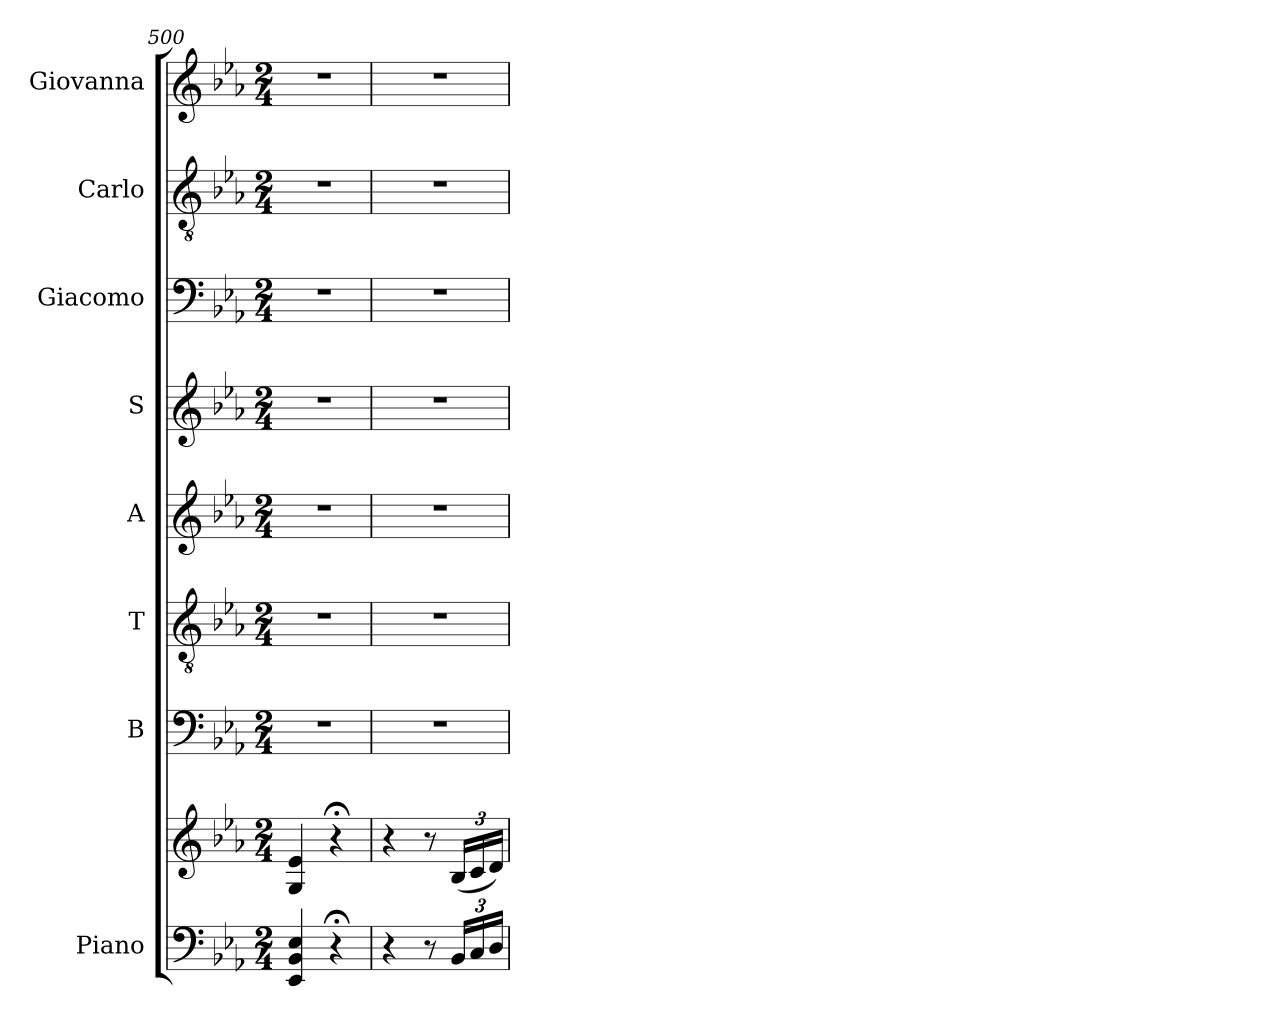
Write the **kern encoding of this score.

**kern	**kern	**kern	**kern	**kern	**kern	**kern	**kern	**kern
*part8	*part8	*part7	*part6	*part5	*part4	*part3	*part2	*part1
*staff9	*staff8	*staff7	*staff6	*staff5	*staff4	*staff3	*staff2	*staff1
*I"Piano	*	*I"B	*I"T	*I"A	*I"S	*I"Giacomo	*I"Carlo	*I"Giovanna
*I'Pno	*	*I'B	*I'T	*I'A	*I'S	*	*	*
*clefF4	*clefG2	*clefF4	*clefGv2	*clefG2	*clefG2	*clefF4	*clefGv2	*clefG2
*k[b-e-a-]	*k[b-e-a-]	*k[b-e-a-]	*k[b-e-a-]	*k[b-e-a-]	*k[b-e-a-]	*k[b-e-a-]	*k[b-e-a-]	*k[b-e-a-]
*M2/4	*M2/4	*M2/4	*M2/4	*M2/4	*M2/4	*M2/4	*M2/4	*M2/4
=500	=500	=500	=500	=500	=500	=500	=500	=500
4EE-/ 4BB-/ 4E-/	4G/ 4e-/	2r	2r	2r	2r	2r	2r	2r
4r;<	4r;<	.	.	.	.	.	.	.
=501	=501	=501	=501	=501	=501	=501	=501	=501
4r	4r	2r	2r	2r	2r	2r	2r	2r
8r	8r	.	.	.	.	.	.	.
*Xbrackettup	*Xbrackettup	*	*	*	*	*	*	*
24BB-/LL	(24B-/LL	.	.	.	.	.	.	.
24C/	24c/	.	.	.	.	.	.	.
24D/JJ	24d/JJ)	.	.	.	.	.	.	.
=	=	=	=	=	=	=	=	=
*-	*-	*-	*-	*-	*-	*-	*-	*-
